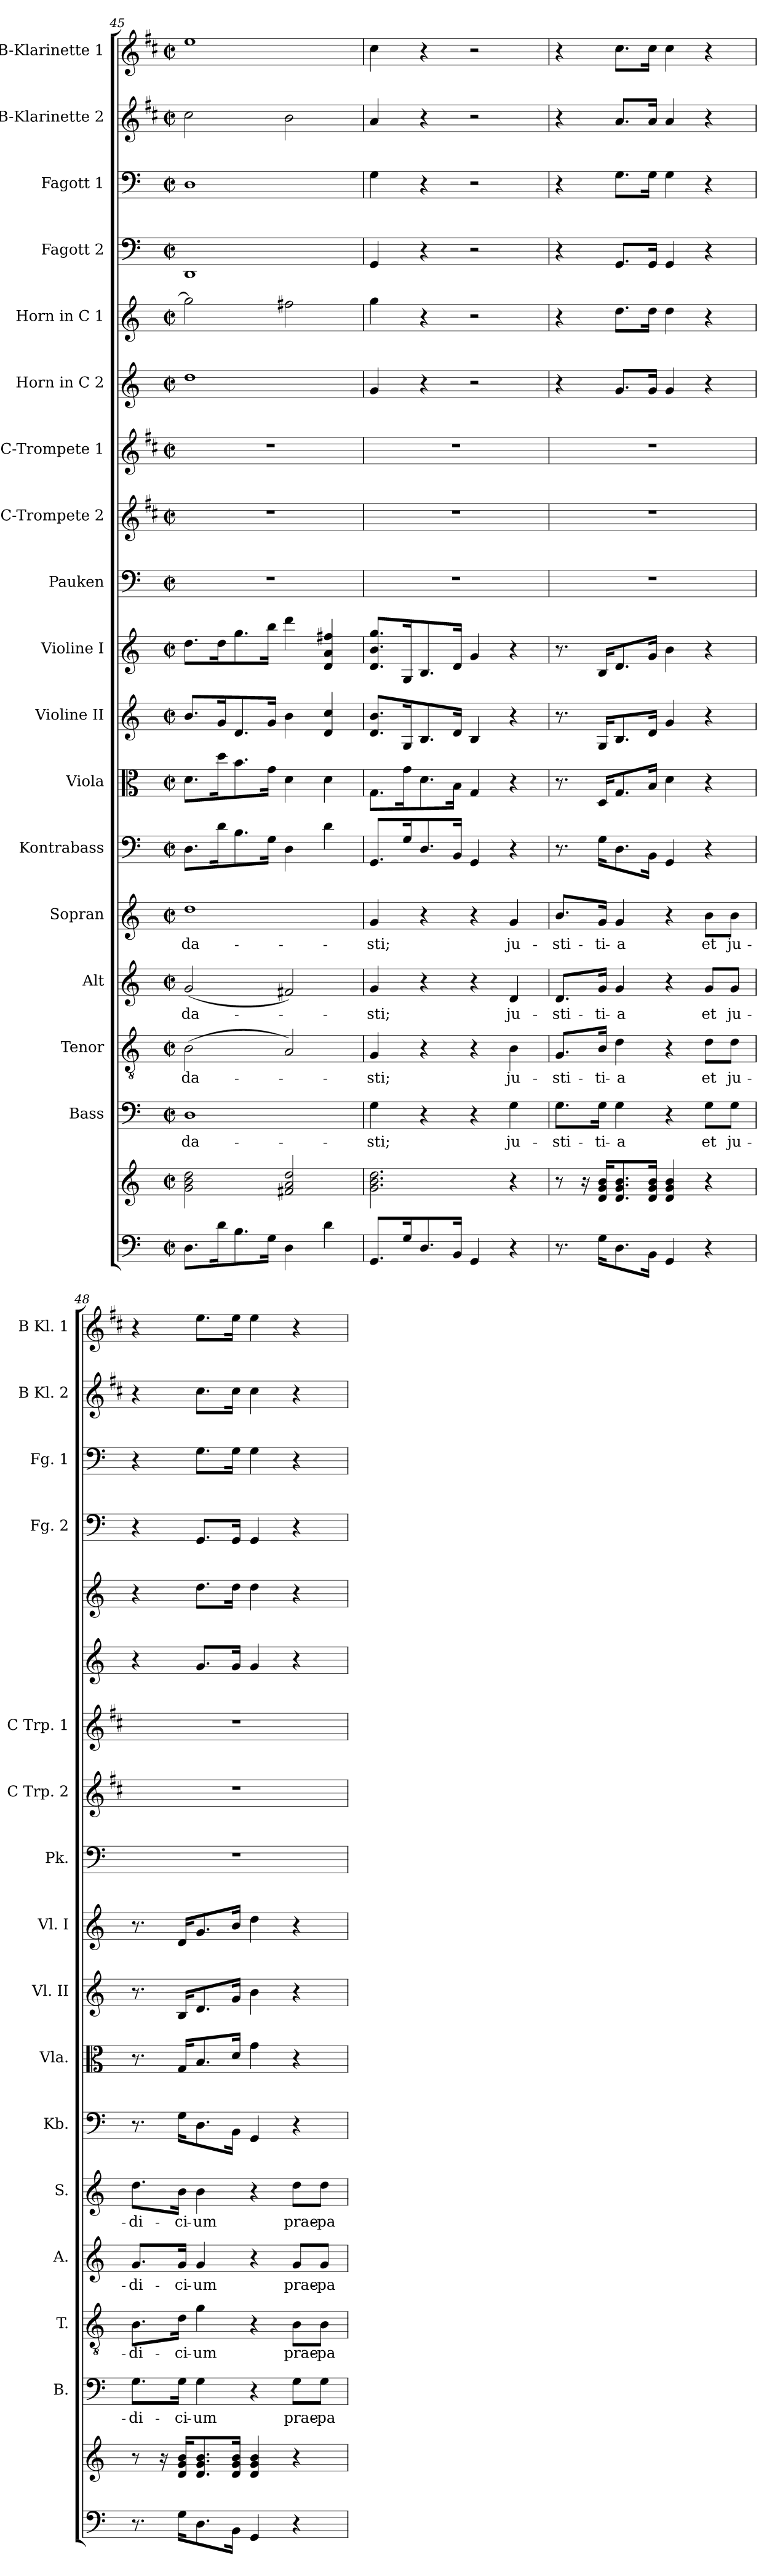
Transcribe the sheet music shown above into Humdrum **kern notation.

**kern	**kern	**kern	**text	**kern	**text	**kern	**text	**kern	**text	**kern	**kern	**kern	**kern	**kern	**kern	**kern	**kern	**kern	**kern	**kern	**kern	**kern
*part18	*part18	*part17	*part17	*part16	*part16	*part15	*part15	*part14	*part14	*part13	*part12	*part11	*part10	*part9	*part8	*part7	*part6	*part5	*part4	*part3	*part2	*part1
*staff19	*staff18	*staff17	*staff17	*staff16	*staff16	*staff15	*staff15	*staff14	*staff14	*staff13	*staff12	*staff11	*staff10	*staff9	*staff8	*staff7	*staff6	*staff5	*staff4	*staff3	*staff2	*staff1
*	*	*I"Bass	*	*I"Tenor	*	*I"Alt	*	*I"Sopran	*	*I"Kontrabass	*I"Viola	*I"Violine II	*I"Violine I	*I"Pauken	*I"C-Trompete 2	*I"C-Trompete 1	*I"Horn in C 2	*I"Horn in C 1	*I"Fagott 2	*I"Fagott 1	*I"B-Klarinette 2	*I"B-Klarinette 1
*	*	*I'B.	*	*I'T.	*	*I'A.	*	*I'S.	*	*I'Kb.	*I'Vla.	*I'Vl. II	*I'Vl. I	*I'Pk.	*I'C Trp. 2	*I'C Trp. 1	*	*	*I'Fg. 2	*I'Fg. 1	*I'B Kl. 2	*I'B Kl. 1
*clefF4	*clefG2	*clefF4	*	*clefGv2	*	*clefG2	*	*clefG2	*	*clefF4	*clefC3	*clefG2	*clefG2	*clefF4	*clefG2	*clefG2	*clefG2	*clefG2	*clefF4	*clefF4	*clefG2	*clefG2
*	*	*	*	*	*	*	*	*	*	*ITrd7c12	*	*	*	*	*ITrd1c2	*ITrd1c2	*ITrd7c12	*ITrd7c12	*	*	*ITrd1c2	*ITrd1c2
*k[]	*k[]	*k[]	*	*k[]	*	*k[]	*	*k[]	*	*k[]	*k[]	*k[]	*k[]	*k[]	*k[]	*k[]	*k[]	*k[]	*k[]	*k[]	*k[]	*k[]
*C:	*C:	*C:	*	*C:	*	*C:	*	*C:	*	*C:	*C:	*C:	*C:	*C:	*C:	*C:	*C:	*C:	*C:	*C:	*C:	*C:
*M2/2	*M2/2	*M2/2	*	*M2/2	*	*M2/2	*	*M2/2	*	*M2/2	*M2/2	*M2/2	*M2/2	*M2/2	*M2/2	*M2/2	*M2/2	*M2/2	*M2/2	*M2/2	*M2/2	*M2/2
*met(c|)	*met(c|)	*met(c|)	*	*met(c|)	*	*met(c|)	*	*met(c|)	*	*met(c|)	*met(c|)	*met(c|)	*met(c|)	*met(c|)	*met(c|)	*met(c|)	*met(c|)	*met(c|)	*met(c|)	*met(c|)	*met(c|)	*met(c|)
=45	=45	=45	=45	=45	=45	=45	=45	=45	=45	=45	=45	=45	=45	=45	=45	=45	=45	=45	=45	=45	=45	=45
!	!	!	!LO:LY:b	!	!LO:LY:b	!	!LO:LY:b	!	!LO:LY:b	!	!	!	!	!	!	!	!	!	!	!	!	!
8.D\L	2g\ 2b\ 2dd\	1D	-da-	(>2B\	-da-	(<2g/	-da-	1dd	-da-	8.DD\L	8.d\L	8.b/L	8.dd\L	1r	1r	1r	1d	2g\]	1DD	1D	2b\	1dd
16d\k	.	.	.	.	.	.	.	.	.	16D\k	16dd\k	16g/k	16dd\k	.	.	.	.	.	.	.	.	.
8.B\	.	.	.	.	.	.	.	.	.	8.BB\	8.b\	8.d/	8.gg\	.	.	.	.	.	.	.	.	.
16G\Jk	.	.	.	.	.	.	.	.	.	16GG\Jk	16g\Jk	16g/Jk	16bb\Jk	.	.	.	.	.	.	.	.	.
4D\	2f#X/ 2a/ 2dd/	.	.	2A/)	.	2f#X/)	.	.	.	4DD\	4d\	4b\	4ddd\	.	.	.	.	2f#X\	.	.	2a\	.
4d\	.	.	.	.	.	.	.	.	.	4D\	4d\	4d/ 4cc/	4d/ 4a/ 4ff#X/	.	.	.	.	.	.	.	.	.
=46	=46	=46	=46	=46	=46	=46	=46	=46	=46	=46	=46	=46	=46	=46	=46	=46	=46	=46	=46	=46	=46	=46
!	!	!	!LO:LY:b	!	!LO:LY:b	!	!LO:LY:b	!	!LO:LY:b	!	!	!	!	!	!	!	!	!	!	!	!	!
8.GG/L	2.g\ 2.b\ 2.dd\	4G\	-sti;	4G/	-sti;	4g/	-sti;	4g/	-sti;	8.GGG/L	8.G\L	8.d/ 8.b/L	8.d/ 8.b/ 8.gg/L	1r	1r	1r	4G/	4g\	4GG/	4G\	4g/	4b\
16G/k	.	.	.	.	.	.	.	.	.	16GG/k	16g\k	16G/k	16G/k	.	.	.	.	.	.	.	.	.
8.D/	.	4r	.	4r	.	4r	.	4r	.	8.DD/	8.d\	8.B/	8.B/	.	.	.	4r	4r	4r	4r	4r	4r
16BB/Jk	.	.	.	.	.	.	.	.	.	16BBB/Jk	16B\Jk	16d/Jk	16d/Jk	.	.	.	.	.	.	.	.	.
4GG/	.	4r	.	4r	.	4r	.	4r	.	4GGG/	4G/	4B/	4g/	.	.	.	2r	2r	2r	2r	2r	2r
!	!	!	!LO:LY:b	!	!LO:LY:b	!	!LO:LY:b	!	!LO:LY:b	!	!	!	!	!	!	!	!	!	!	!	!	!
4r	4r	4G\	ju-	4B\	ju-	4d/	ju-	4g/	ju-	4r	4r	4r	4r	.	.	.	.	.	.	.	.	.
=47	=47	=47	=47	=47	=47	=47	=47	=47	=47	=47	=47	=47	=47	=47	=47	=47	=47	=47	=47	=47	=47	=47
!	!	!	!LO:LY:b	!	!LO:LY:b	!	!LO:LY:b	!	!LO:LY:b	!	!	!	!	!	!	!	!	!	!	!	!	!
8.r	8r	8.G\L	-sti-	8.G/L	-sti-	8.d/L	-sti-	8.b/L	-sti-	8.r	8.r	8.r	8.r	1r	1r	1r	4r	4r	4r	4r	4r	4r
.	16r	.	.	.	.	.	.	.	.	.	.	.	.	.	.	.	.	.	.	.	.	.
!	!	!	!LO:LY:b	!	!LO:LY:b	!	!LO:LY:b	!	!LO:LY:b	!	!	!	!	!	!	!	!	!	!	!	!	!
16G\KL	16d/ 16g/ 16b/KL	16G\Jk	-ti-	16B/Jk	-ti-	16g/Jk	-ti-	16g/Jk	-ti-	16GG\KL	16D/KL	16G/KL	16B/KL	.	.	.	.	.	.	.	.	.
!	!	!	!LO:LY:b	!	!LO:LY:b	!	!LO:LY:b	!	!LO:LY:b	!	!	!	!	!	!	!	!	!	!	!	!	!
8.D\	8.d/ 8.g/ 8.b/	4G\	-a	4d\	-a	4g/	-a	4g/	-a	8.DD\	8.G/	8.B/	8.d/	.	.	.	8.G/L	8.d\L	8.GG/L	8.G\L	8.g/L	8.b\L
16BB\Jk	16d/ 16g/ 16b/Jk	.	.	.	.	.	.	.	.	16BBB\Jk	16B/Jk	16d/Jk	16g/Jk	.	.	.	16G/Jk	16d\Jk	16GG/Jk	16G\Jk	16g/Jk	16b\Jk
4GG/	4d/ 4g/ 4b/	4r	.	4r	.	4r	.	4r	.	4GGG/	4d\	4g/	4b\	.	.	.	4G/	4d\	4GG/	4G\	4g/	4b\
!	!	!	!LO:LY:b	!	!LO:LY:b	!	!LO:LY:b	!	!LO:LY:b	!	!	!	!	!	!	!	!	!	!	!	!	!
4r	4r	8G\L	et	8d\L	et	8g/L	et	8b\L	et	4r	4r	4r	4r	.	.	.	4r	4r	4r	4r	4r	4r
!	!	!	!LO:LY:b	!	!LO:LY:b	!	!LO:LY:b	!	!LO:LY:b	!	!	!	!	!	!	!	!	!	!	!	!	!
.	.	8G\J	ju-	8d\J	ju-	8g/J	ju-	8b\J	ju-	.	.	.	.	.	.	.	.	.	.	.	.	.
=48	=48	=48	=48	=48	=48	=48	=48	=48	=48	=48	=48	=48	=48	=48	=48	=48	=48	=48	=48	=48	=48	=48
!	!	!	!LO:LY:b	!	!LO:LY:b	!	!LO:LY:b	!	!LO:LY:b	!	!	!	!	!	!	!	!	!	!	!	!	!
8.r	8r	8.G\L	-di-	8.B\L	-di-	8.g/L	-di-	8.dd\L	-di-	8.r	8.r	8.r	8.r	1r	1r	1r	4r	4r	4r	4r	4r	4r
.	16r	.	.	.	.	.	.	.	.	.	.	.	.	.	.	.	.	.	.	.	.	.
!	!	!	!LO:LY:b	!	!LO:LY:b	!	!LO:LY:b	!	!LO:LY:b	!	!	!	!	!	!	!	!	!	!	!	!	!
16G\KL	16d/ 16g/ 16b/KL	16G\Jk	-ci-	16d\Jk	-ci-	16g/Jk	-ci-	16b\Jk	-ci-	16GG\KL	16G/KL	16B/KL	16d/KL	.	.	.	.	.	.	.	.	.
!	!	!	!LO:LY:b	!	!LO:LY:b	!	!LO:LY:b	!	!LO:LY:b	!	!	!	!	!	!	!	!	!	!	!	!	!
8.D\	8.d/ 8.g/ 8.b/	4G\	-um	4g\	-um	4g/	-um	4b\	-um	8.DD\	8.B/	8.d/	8.g/	.	.	.	8.G/L	8.d\L	8.GG/L	8.G\L	8.b\L	8.dd\L
16BB\Jk	16d/ 16g/ 16b/Jk	.	.	.	.	.	.	.	.	16BBB\Jk	16d/Jk	16g/Jk	16b/Jk	.	.	.	16G/Jk	16d\Jk	16GG/Jk	16G\Jk	16b\Jk	16dd\Jk
4GG/	4d/ 4g/ 4b/	4r	.	4r	.	4r	.	4r	.	4GGG/	4g\	4b\	4dd\	.	.	.	4G/	4d\	4GG/	4G\	4b\	4dd\
!	!	!	!LO:LY:b	!	!LO:LY:b	!	!LO:LY:b	!	!LO:LY:b	!	!	!	!	!	!	!	!	!	!	!	!	!
4r	4r	8G\L	prae-	8B\L	prae-	8g/L	prae-	8dd\L	prae-	4r	4r	4r	4r	.	.	.	4r	4r	4r	4r	4r	4r
!	!	!	!LO:LY:b	!	!LO:LY:b	!	!LO:LY:b	!	!LO:LY:b	!	!	!	!	!	!	!	!	!	!	!	!	!
.	.	8G\J	-pa-	8B\J	-pa-	8g/J	-pa-	8dd\J	-pa-	.	.	.	.	.	.	.	.	.	.	.	.	.
=	=	=	=	=	=	=	=	=	=	=	=	=	=	=	=	=	=	=	=	=	=	=
*-	*-	*-	*-	*-	*-	*-	*-	*-	*-	*-	*-	*-	*-	*-	*-	*-	*-	*-	*-	*-	*-	*-
